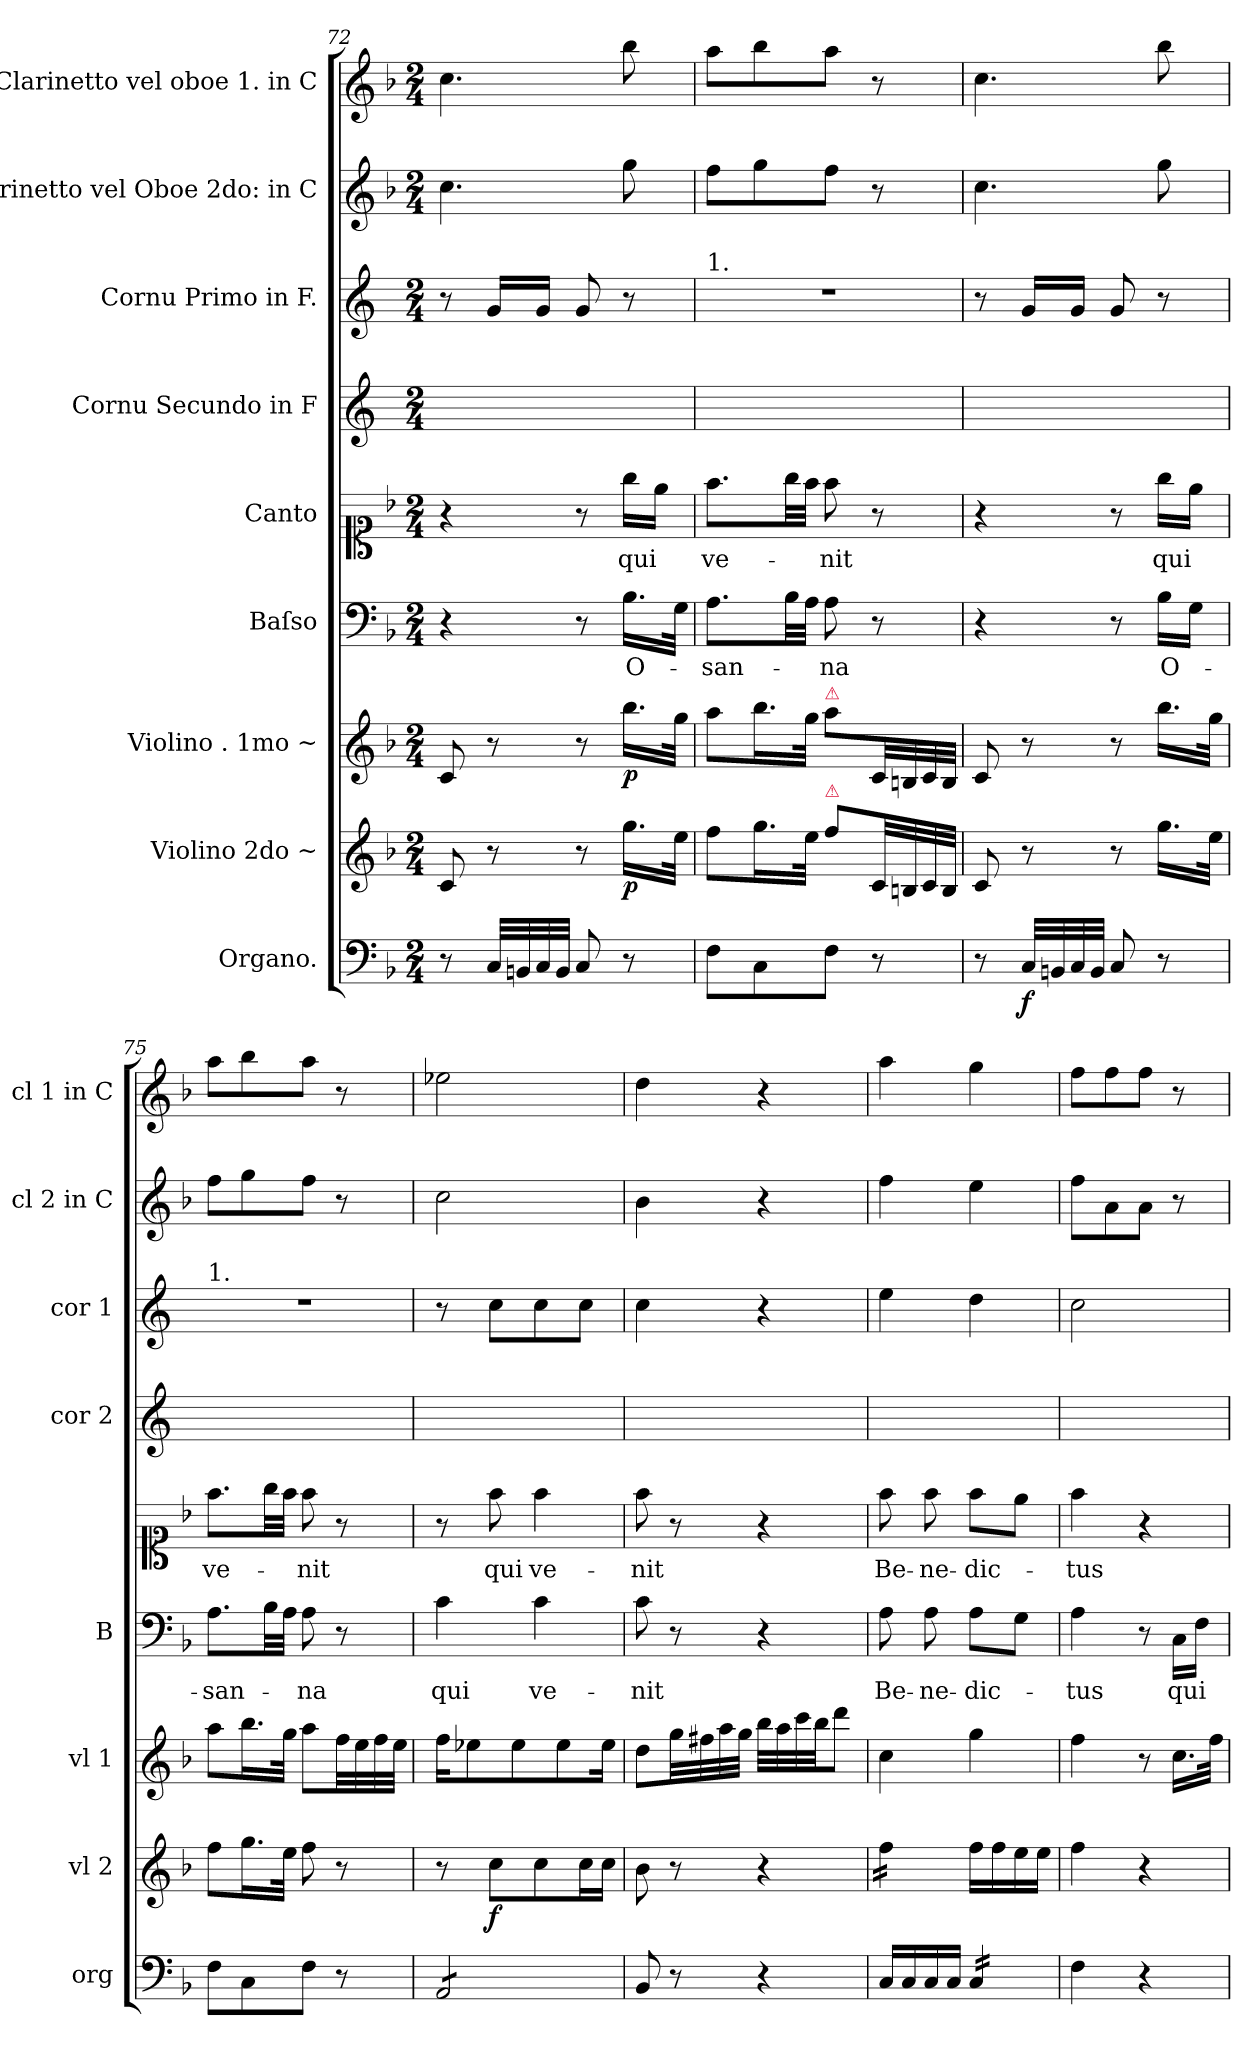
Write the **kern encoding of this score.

**kern	**dynam	**kern	**dynam	**kern	**dynam	**kern	**text	**kern	**text	**kern	**kern	**kern	**kern
*part9	*part9	*part8	*part8	*part7	*part7	*part6	*part6	*part5	*part5	*part4	*part3	*part2	*part1
*staff9	*staff9	*staff8	*staff8	*staff7	*staff7	*staff6	*staff6	*staff5	*staff5	*staff4	*staff3	*staff2	*staff1
*I"Organo.	*	*I"Violino 2do ~	*	*I"Violino . 1mo ~	*	*I"Baſso	*	*I"Canto	*	*I"Cornu Secundo in F	*I"Cornu Primo in F.	*I"Clarinetto vel Oboe 2do: in C	*I"Clarinetto vel oboe 1. in C
*I'org	*	*I'vl 2	*	*I'vl 1	*	*I'B	*	*	*	*I'cor 2	*I'cor 1	*I'cl 2 in C	*I'cl 1 in C
*clefF4	*	*clefG2	*	*clefG2	*	*clefF4	*	*clefC1	*	*clefG2	*clefG2	*clefG2	*clefG2
*	*	*	*	*	*	*	*	*	*	*ITrd4c7	*ITrd4c7	*	*
*k[b-]	*	*k[b-]	*	*k[b-]	*	*k[b-]	*	*k[b-]	*	*k[b-]	*k[b-]	*k[b-]	*k[b-]
*F:	*	*F:	*	*F:	*	*F:	*	*F:	*	*F:	*F:	*F:	*F:
*M2/4	*	*M2/4	*	*M2/4	*	*M2/4	*	*M2/4	*	*M2/4	*M2/4	*M2/4	*M2/4
=72	=72	=72	=72	=72	=72	=72	=72	=72	=72	=72	=72	=72	=72
8r	.	8c/	.	8c/	.	4r	.	4r	.	2ryy	8r	4.cc\	4.cc\
32C/LLL	.	8r	.	8r	.	.	.	.	.	.	16c/LL	.	.
32BBn/	.	.	.	.	.	.	.	.	.	.	.	.	.
32C/	.	.	.	.	.	.	.	.	.	.	16c/JJ	.	.
32BB/JJJ	.	.	.	.	.	.	.	.	.	.	.	.	.
8C/	.	8r	.	8r	.	8r	.	8r	.	.	8c/	.	.
!	!	!	!	!	!LO:DY:b	!	!	!	!	!	!	!	!
8r	.	16.gg\LL	p	16.bb-\LL	p	16.B-\LL	O-	16gg\LL	qui	.	8r	8gg\	8bb-\
.	.	.	.	.	.	.	.	16ee\JJ	.	.	.	.	.
.	.	32ee\JJk	.	32gg\JJk	.	32G\JJk	.	.	.	.	.	.	.
=73	=73	=73	=73	=73	=73	=73	=73	=73	=73	=73	=73	=73	=73
!	!	!	!	!	!	!	!	!	!	!	!LO:TX:a:t=1.	!	!
8F\L	.	8ff\L	.	8aa\L	.	8.A\L	-san-	8.ff\L	ve-	2ryy	2r	8ff\L	8aa\L
8C\	.	16.gg\L	.	16.bb-\L	.	.	.	.	.	.	.	8gg\	8bb-\
.	.	.	.	.	.	32B-\LL	.	32gg\LL	.	.	.	.	.
.	.	32ee\JJk	.	32gg\JJk	.	32A\JJJ	.	32ff\JJJ	.	.	.	.	.
!	!	!	!	!LO:TX:a:color=crimson:t=⚠	!	!	!	!	!	!	!	!	!
!	!	!LO:TX:a:color=crimson:t=⚠	!	!	!	!	!	!	!	!	!	!	!
8F\J	.	8ff\L	.	8aa\L	.	8A\	-na	8ff\	-nit	.	.	8ff\J	8aa\J
8r	.	32c/LL	.	32c/LL	.	8r	.	8r	.	.	.	8r	8r
.	.	32Bn/	.	32Bn/	.	.	.	.	.	.	.	.	.
.	.	32c/	.	32c/	.	.	.	.	.	.	.	.	.
.	.	32B/JJJ	.	32B/JJJ	.	.	.	.	.	.	.	.	.
=74	=74	=74	=74	=74	=74	=74	=74	=74	=74	=74	=74	=74	=74
8r	.	8c/	.	8c/	.	4r	.	4r	.	2ryy	8r	4.cc\	4.cc\
32C/LLL	f	8r	.	8r	.	.	.	.	.	.	16c/LL	.	.
32BBn/	.	.	.	.	.	.	.	.	.	.	.	.	.
32C/	.	.	.	.	.	.	.	.	.	.	16c/JJ	.	.
32BB/JJJ	.	.	.	.	.	.	.	.	.	.	.	.	.
8C/	.	8r	.	8r	.	8r	.	8r	.	.	8c/	.	.
8r	.	16.gg\LL	.	16.bb-\LL	.	16B-\LL	O-	16gg\LL	qui	.	8r	8gg\	8bb-\
.	.	.	.	.	.	16G\JJ	.	16ee\JJ	.	.	.	.	.
.	.	32ee\JJk	.	32gg\JJk	.	.	.	.	.	.	.	.	.
=75	=75	=75	=75	=75	=75	=75	=75	=75	=75	=75	=75	=75	=75
!	!	!	!	!	!	!	!	!	!	!	!LO:TX:a:t=1.	!	!
8F\L	.	8ff\L	.	8aa\L	.	8.A\L	-san-	8.ff\L	ve-	2ryy	2r	8ff\L	8aa\L
8C\	.	16.gg\L	.	16.bb-\L	.	.	.	.	.	.	.	8gg\	8bb-\
.	.	.	.	.	.	32B-\LL	.	32gg\LL	.	.	.	.	.
.	.	32ee\JJk	.	32gg\JJk	.	32A\JJJ	.	32ff\JJJ	.	.	.	.	.
8F\J	.	8ff\	.	8aa\L	.	8A\	-na	8ff\	-nit	.	.	8ff\J	8aa\J
8r	.	8r	.	32ff\LL	.	8r	.	8r	.	.	.	8r	8r
.	.	.	.	32ee\	.	.	.	.	.	.	.	.	.
.	.	.	.	32ff\	.	.	.	.	.	.	.	.	.
.	.	.	.	32ee\JJJ	.	.	.	.	.	.	.	.	.
=76	=76	=76	=76	=76	=76	=76	=76	=76	=76	=76	=76	=76	=76
*tremolo	*	*	*	*	*	*	*	*	*	*	*	*	*
8AA/L	.	8r	.	16ff\KL	.	4c\	qui	8r	.	2ryy	8r	2cc\	2ee-X\
.	.	.	.	8ee-X\	.	.	.	.	.	.	.	.	.
8AA/	.	8cc\L	f	.	.	.	.	8ff\	qui	.	8f\L	.	.
.	.	.	.	8ee-\	.	.	.	.	.	.	.	.	.
8AA/	.	8cc\	.	.	.	4c\	ve-	4ff\	ve-	.	8f\	.	.
.	.	.	.	8ee-\	.	.	.	.	.	.	.	.	.
8AA/J	.	16cc\L	.	.	.	.	.	.	.	.	8f\J	.	.
*Xtremolo	*	*	*	*	*	*	*	*	*	*	*	*	*
.	.	16cc\JJ	.	16ee-\Jk	.	.	.	.	.	.	.	.	.
=77	=77	=77	=77	=77	=77	=77	=77	=77	=77	=77	=77	=77	=77
8BB-/	.	8b-\	.	8dd\L	.	8c\	-nit	8ff\	-nit	2ryy	4f\	4b-\	4dd\
8r	.	8r	.	32gg\LL	.	8r	.	8r	.	.	.	.	.
.	.	.	.	32ff#X\	.	.	.	.	.	.	.	.	.
.	.	.	.	32aa\	.	.	.	.	.	.	.	.	.
.	.	.	.	32gg\JJJ	.	.	.	.	.	.	.	.	.
4r	.	4r	.	32bb-\LLL	.	4r	.	4r	.	.	4r	4r	4r
.	.	.	.	32aa\	.	.	.	.	.	.	.	.	.
.	.	.	.	32ccc\	.	.	.	.	.	.	.	.	.
.	.	.	.	32bb-\JJ	.	.	.	.	.	.	.	.	.
.	.	.	.	8ddd\J	.	.	.	.	.	.	.	.	.
=78	=78	=78	=78	=78	=78	=78	=78	=78	=78	=78	=78	=78	=78
*	*	*tremolo	*	*	*	*	*	*	*	*	*	*	*
16C/LL	.	16ff\LL	.	4cc\	.	8A\	Be-	8ff\	Be-	2ryy	4a\	4ff\	4aa\
16C/	.	16ff\	.	.	.	.	.	.	.	.	.	.	.
16C/	.	16ff\	.	.	.	8A\	-ne-	8ff\	-ne-	.	.	.	.
16C/JJ	.	16ff\JJ	.	.	.	.	.	.	.	.	.	.	.
*	*	*Xtremolo	*	*	*	*	*	*	*	*	*	*	*
*tremolo	*	*	*	*	*	*	*	*	*	*	*	*	*
16C/LL	.	16ff\LL	.	4gg\	.	8A\L	-dic-	8ff\L	-dic-	.	4g\	4ee\	4gg\
16C/	.	16ff\	.	.	.	.	.	.	.	.	.	.	.
16C/	.	16ee\	.	.	.	8G\J	.	8ee\J	.	.	.	.	.
16C/JJ	.	16ee\JJ	.	.	.	.	.	.	.	.	.	.	.
*Xtremolo	*	*	*	*	*	*	*	*	*	*	*	*	*
=79	=79	=79	=79	=79	=79	=79	=79	=79	=79	=79	=79	=79	=79
4F\	.	4ff\	.	4ff\	.	4A\	-tus	4ff\	-tus	2ryy	2f\	8ff\L	8ff\L
.	.	.	.	.	.	.	.	.	.	.	.	8a\	8ff\
4r	.	4r	.	8r	.	8r	.	4r	.	.	.	8a\J	8ff\J
.	.	.	.	16.cc\LL	.	16C\LL	qui	.	.	.	.	8r	8r
.	.	.	.	.	.	16F\JJ	.	.	.	.	.	.	.
.	.	.	.	32ff\JJk	.	.	.	.	.	.	.	.	.
=	=	=	=	=	=	=	=	=	=	=	=	=	=
*-	*-	*-	*-	*-	*-	*-	*-	*-	*-	*-	*-	*-	*-
